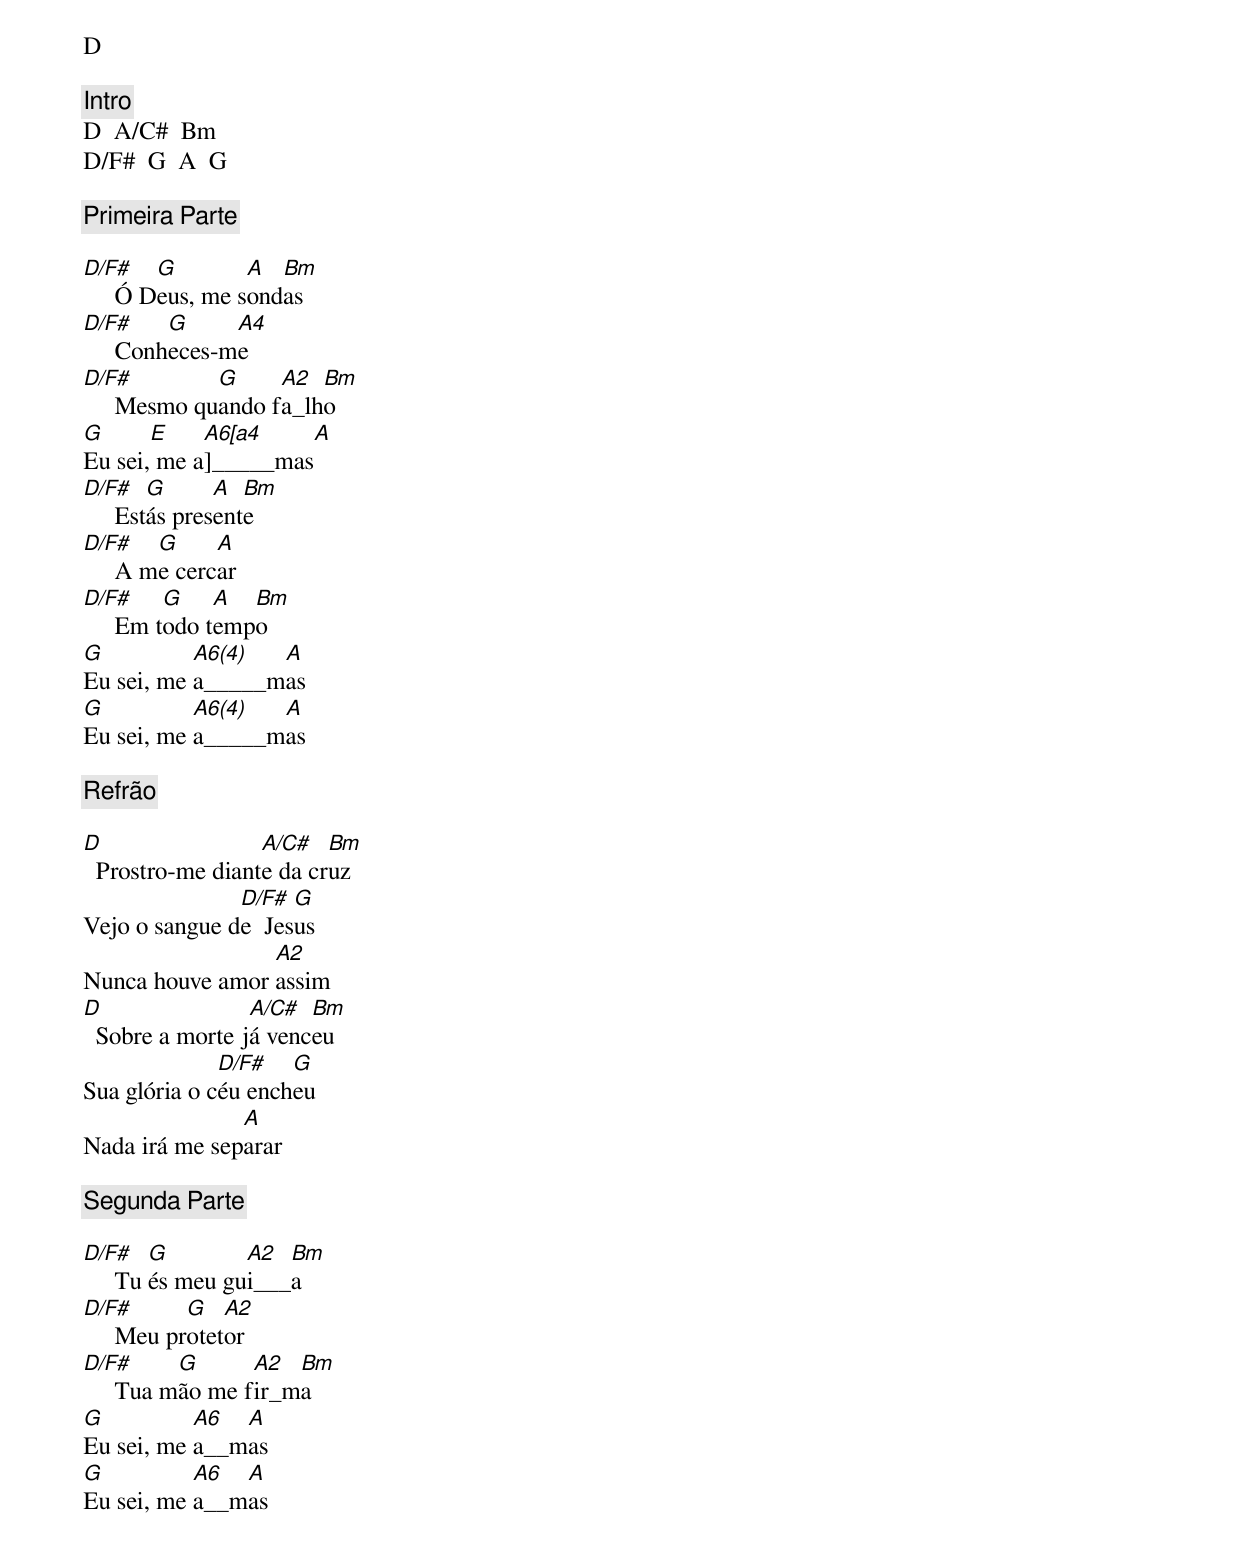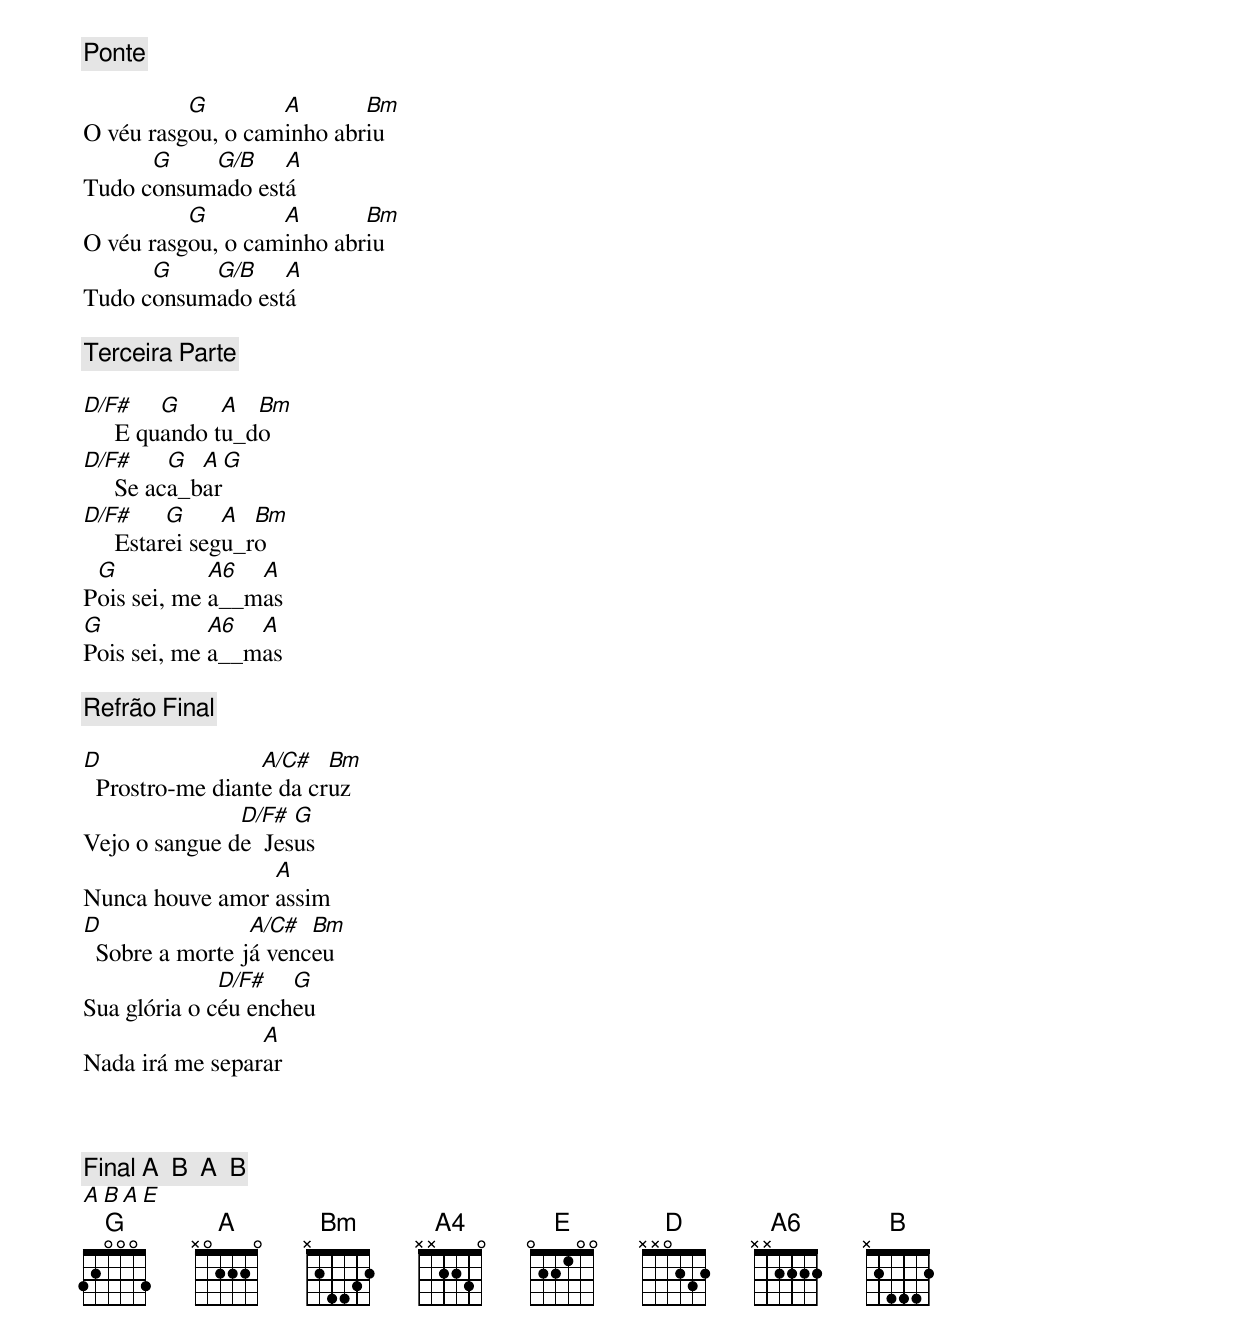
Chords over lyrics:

D

[Intro]
D  A/C#  Bm
D/F#  G  A  G

[Primeira Parte]

D/F#    G        A  Bm
     Ó Deus, me sondas
D/F#     G     A4
     Conheces-me
D/F#         G     A2  Bm
     Mesmo quando fa_lho
G      E    A6[a4]  A
Eu sei, me a_____mas
D/F#    G      A  Bm
     Estás presente
D/F#    G     A
     A me cercar
D/F#     G    A  Bm
     Em todo tempo
G          A6(4)  A
Eu sei, me a_____mas
G          A6(4)  A
Eu sei, me a_____mas

[Refrão]

D                 A/C#   Bm
  Prostro-me diante da cruz
               D/F#  G
Vejo o sangue de  Jesus
                 A2
Nunca houve amor assim
D                A/C#  Bm
  Sobre a morte já venceu
              D/F#   G
Sua glória o céu encheu
               A
Nada irá me separar

[Segunda Parte]

D/F#    G        A2  Bm
     Tu és meu gui___a
D/F#       G   A2
     Meu protetor
D/F#      G      A2  Bm
     Tua mão me fir_ma
G          A6  A
Eu sei, me a__mas
G          A6  A
Eu sei, me a__mas

[Ponte]

          G        A       Bm
O véu rasgou, o caminho abriu
      G    G/B    A
Tudo consumado está
          G        A       Bm
O véu rasgou, o caminho abriu
      G    G/B    A
Tudo consumado está

[Terceira Parte]

D/F#     G     A  Bm
     E quando tu_do
D/F#      G  A  G
     Se aca_bar
D/F#      G     A  Bm
     Estarei segu_ro
 G           A6  A
Pois sei, me a__mas
G            A6  A
Pois sei, me a__mas

[Refrão Final]

D                 A/C#   Bm
  Prostro-me diante da cruz
               D/F#  G
Vejo o sangue de  Jesus
                 A
Nunca houve amor assim
D                A/C#  Bm
  Sobre a morte já venceu
              D/F#   G
Sua glória o céu encheu
                 A
Nada irá me separar



[Final] A  B  A  B
        A  B  A  E
